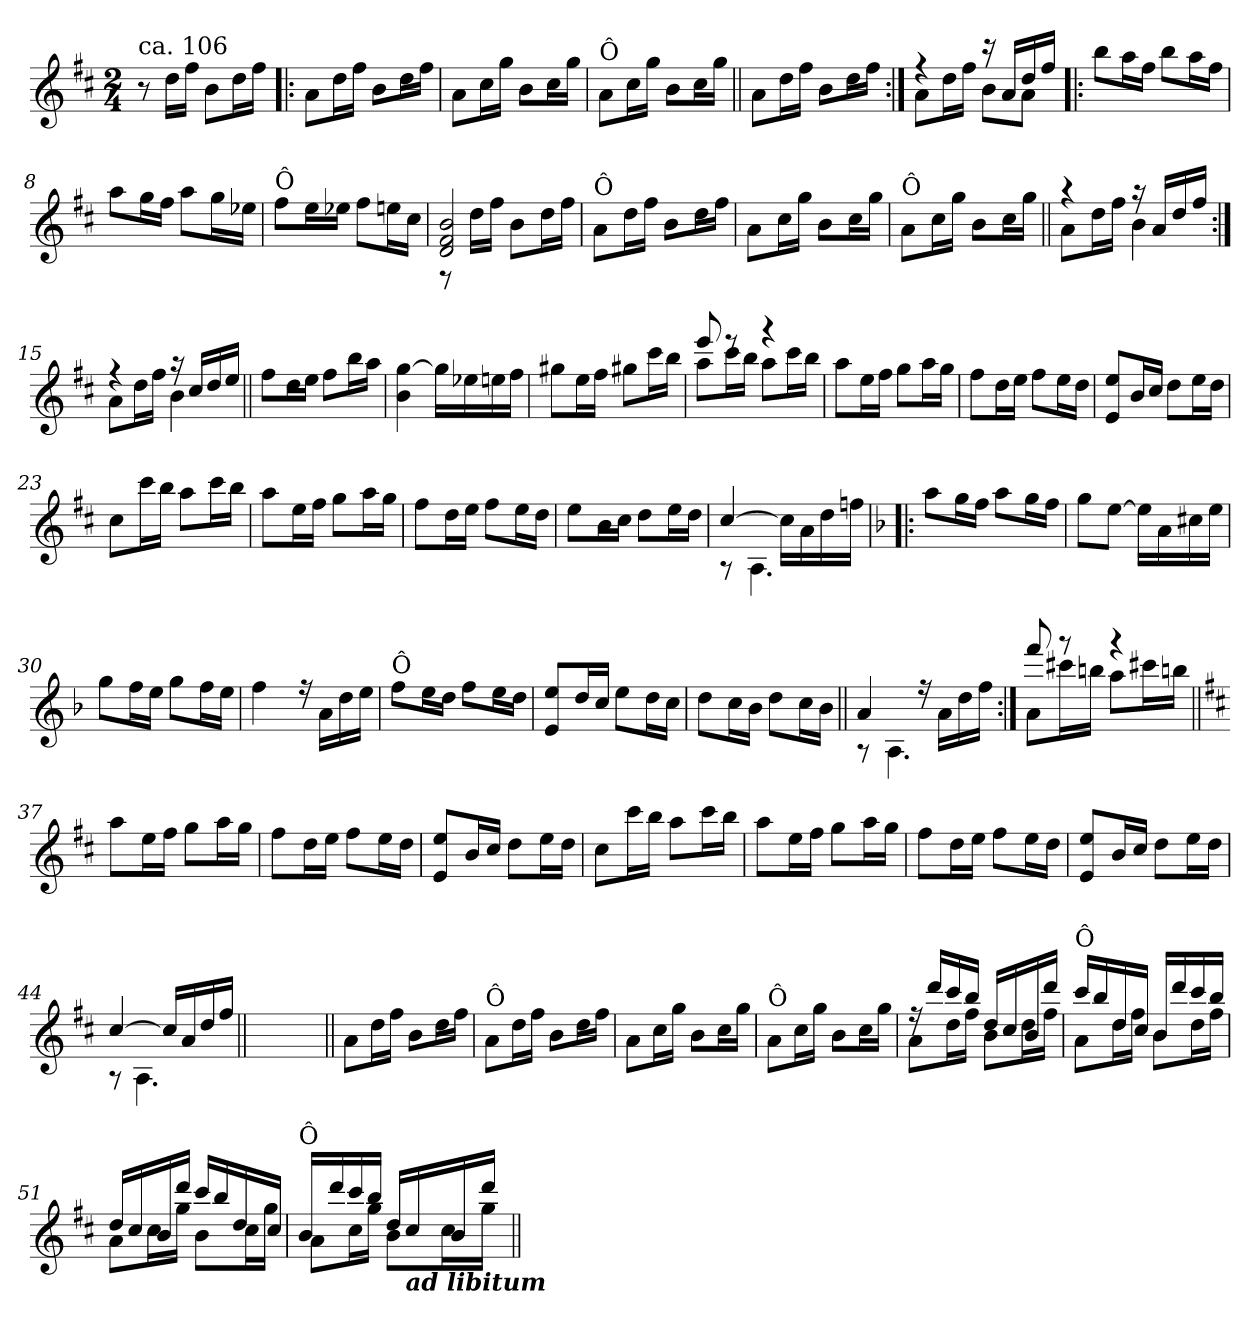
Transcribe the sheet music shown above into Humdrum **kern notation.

**kern
*part1
*staff1
*clefG2
*k[f#c#]
*D:
*M2/4
=1
!LO:TX:a:t=ca. 106
8ra
16dd!\LL
16ff#!\JJ
8b!\L
16dd!\L
16ff#!\JJ
=2!|:
*^
8a!\L	2ryy
16dd!\L	.
16ff#!\JJ	.
8b!\L	.
16dd!\L	.
16ff#!\JJ	.
=3	=3
8a!\L	2ryy
16cc#!\L	.
16gg!\JJ	.
8b!\L	.
16cc#!\L	.
16gg!\JJ	.
=4	=4
!LO:TX:a:t=Ô	!
8a!\L	2ryy
16cc#!\L	.
16gg!\JJ	.
8b!\L	.
16cc#!\L	.
16gg!\JJ	.
=5||	=5||
8a!\L	2ryy
16dd!\L	.
16ff#!\JJ	.
8b!\L	.
16dd!\L	.
16ff#!\JJ	.
!!LO:LB:g=z	!!
=6:|!	=6:|!
*	*^
4rff	8a!\L	2ryy
.	16dd!\L	.
.	16ff#!\JJ	.
16rbb	8b!\L	.
16a/LL	.	.
16dd/	8a!\J	.
16ff#/JJ	.	.
*	*v	*v
=7!|:	=7!|:
8bb\L	2ryy
16aa\L	.
16ff#\JJ	.
8bb\L	.
16aa\L	.
16ff#\JJ	.
=8	=8
8aa\L	2ryy
16gg\L	.
16ff#\JJ	.
8aa\L	.
16gg\L	.
16ee-X\JJ	.
=9	=9
!LO:TX:a:t=Ô	!
8ff#\L	2ryy
16ee\L	.
16ee-X\JJ	.
8ff#\L	.
16een\L	.
16cc#\JJ	.
!!LO:LB:g=z	!!
=10	=10
*	*^
2d/ 2f#/ 2b/	8rF	2ryy
.	16dd!\LL	.
.	16ff#!\JJ	.
.	8b!\L	.
.	16dd!\L	.
.	16ff#!\JJ	.
*	*v	*v
=11	=11
!LO:TX:a:t=Ô	!
8a!\L	2ryy
16dd!\L	.
16ff#!\JJ	.
8b!\L	.
16dd!\L	.
16ff#!\JJ	.
=12	=12
8a!\L	2ryy
16cc#!\L	.
16gg!\JJ	.
8b!\L	.
16cc#!\L	.
16gg!\JJ	.
=13	=13
!LO:TX:a:t=Ô	!
8a!\L	2ryy
16cc#!\L	.
16gg!\JJ	.
8b!\L	.
16cc#!\L	.
16gg!\JJ	.
=14||	=14||
*	*^
4rgg	8a!\L	2ryy
.	16dd!\L	.
.	16ff#!\JJ	.
16raa	4b!\	.
16a/LL	.	.
16dd/	.	.
16ff#/JJ	.	.
!!LO:LB:g=z	!!	!!
=15:|!	=15:|!	=15:|!
4rff	8a!\L	2ryy
.	16dd!\L	.
.	16ff#!\JJ	.
16raa	4b!\	.
16cc#/LL	.	.
16dd/	.	.
16ee/JJ	.	.
*	*v	*v
=16||	=16||
8ff#\L	2ryy
16dd\L	.
16ee\JJ	.
8ff#\L	.
16bb\L	.
16aa\JJ	.
=17	=17
4b\ [<4gg\	2ryy
16gg\LL]	.
16ee-X\	.
16een\	.
16ff#\JJ	.
=18	=18
8gg#X\L	2ryy
16ee\L	.
16ff#\JJ	.
8gg#X\L	.
16ccc#\L	.
16bb\JJ	.
!!LO:LB:g=z	!!
=19	=19
*	*^
8aa\L	8ryy	8eee!/
16ccc#\L	8ryy	8reee
16bb\JJ	.	.
8aa\L	4ryy	4rfff
16ccc#\L	.	.
16bb\JJ	.	.
*	*v	*v
=20	=20
8aa\L	4ryy
16ee\L	.
16ff#\JJ	.
8gg\L	4ryy
16aa\L	.
16gg\JJ	.
=21	=21
8ff#\L	4ryy
16dd\L	.
16ee\JJ	.
8ff#\L	4ryy
16ee\L	.
16dd\JJ	.
=22	=22
8e/ 8ee/L	4ryy
16b/L	.
16cc#/JJ	.
8dd\L	4ryy
16ee\L	.
16dd\JJ	.
!!LO:LB:g=z	!!
=23	=23
8cc#\L	2ryy
16ccc#\L	.
16bb\JJ	.
8aa\L	.
16ccc#\L	.
16bb\JJ	.
=24	=24
8aa\L	4ryy
16ee\L	.
16ff#\JJ	.
8gg\L	4ryy
16aa\L	.
16gg\JJ	.
=25	=25
8ff#\L	4ryy
16dd\L	.
16ee\JJ	.
8ff#\L	4ryy
16ee\L	.
16dd\JJ	.
=26	=26
8ee\L	2ryy
16b\L	.
16cc#\JJ	.
8dd\L	.
16ee\L	.
16dd\JJ	.
!!LO:LB:g=z	!!
=27	=27
*	*^
[>4cc#/	2ryy	8rG
.	.	4.A\
16cc#\LL]	.	.
16a\	.	.
16dd\	.	.
16ffn\JJ	.	.
*v	*v	*v
=28!|:
*k[b-]
*F:
*^
8aa\L	2ryy
16gg\L	.
16ff\JJ	.
8aa\L	.
16gg\L	.
16ff\JJ	.
=29	=29
8gg\L	2ryy
[<8ee\J	.
16ee\LL]	.
16a\	.
16cc#X\	.
16ee\JJ	.
=30	=30
8gg\L	2ryy
16ff\L	.
16ee\JJ	.
8gg\L	.
16ff\L	.
16ee\JJ	.
!!LO:LB:g=z	!!
=31	=31
4ff\	2ryy
16ree	.
16a\LL	.
16dd\	.
16ee\JJ	.
=32	=32
!LO:TX:a:t=Ô	!
8ff\L	2ryy
16ee\L	.
16dd\JJ	.
8ff\L	.
16ee\L	.
16dd\JJ	.
=33	=33
8e/ 8ee/L	2ryy
16dd/L	.
16cc/JJ	.
8ee\L	.
16dd\L	.
16cc\JJ	.
=34	=34
8dd\L	2ryy
16cc\L	.
16b-\JJ	.
8dd\L	.
16cc\L	.
16b-\JJ	.
!!LO:PB:g=z	!!
=35||	=35||
*	*^
4a/	2ryy	8rA
.	.	4.A\
16ree	.	.
16a\LL	.	.
16dd\	.	.
16ff\JJ	.	.
=36:|!	=36:|!	=36:|!
8a\L	8ryy	8fff!/
16ccc#X\L	8ryy	8rggg
16bbn\JJ	.	.
8aa\L	4ryy	4rggg
16ccc#X\L	.	.
16bbn\JJ	.	.
*v	*v	*v
=37||
*k[f#c#]
*D:
*^
8aa\L	4ryy
16ee\L	.
16ff#\JJ	.
8gg\L	4ryy
16aa\L	.
16gg\JJ	.
=38	=38
8ff#\L	4ryy
16dd\L	.
16ee\JJ	.
8ff#\L	4ryy
16ee\L	.
16dd\JJ	.
!!LO:LB:g=z	!!
=39	=39
8e/ 8ee/L	4ryy
16b/L	.
16cc#/JJ	.
8dd\L	4ryy
16ee\L	.
16dd\JJ	.
=40	=40
8cc#\L	2ryy
16ccc#\L	.
16bb\JJ	.
8aa\L	.
16ccc#\L	.
16bb\JJ	.
=41	=41
8aa\L	4ryy
16ee\L	.
16ff#\JJ	.
8gg\L	4ryy
16aa\L	.
16gg\JJ	.
=42	=42
8ff#\L	4ryy
16dd\L	.
16ee\JJ	.
8ff#\L	4ryy
16ee\L	.
16dd\JJ	.
!!LO:LB:g=z	!!
=43	=43
8e/ 8ee/L	2ryy
16b/L	.
16cc#/JJ	.
8dd\L	.
16ee\L	.
16dd\JJ	.
=44	=44
*	*^
[>4cc#/	2ryy	8rA
.	.	4.A\
16cc#/LL]	.	.
16a/	.	.
16dd/	.	.
16ff#/JJ	.	.
*v	*v	*v
=44X441||
2ryy
=45||
*^
8a!\L	2ryy
16dd!\L	.
16ff#!\JJ	.
8b!\L	.
16dd!\L	.
16ff#!\JJ	.
=46	=46
!LO:TX:a:t=Ô	!
8a!\L	2ryy
16dd!\L	.
16ff#!\JJ	.
8b!\L	.
16dd!\L	.
16ff#!\JJ	.
!!LO:LB:g=z	!!
=47	=47
8a!\L	2ryy
16cc#!\L	.
16gg!\JJ	.
8b!\L	.
16cc#!\L	.
16gg!\JJ	.
=48	=48
!LO:TX:a:t=Ô	!
8a!\L	2ryy
16cc#!\L	.
16gg!\JJ	.
8b!\L	.
16cc#!\L	.
16gg!\JJ	.
=49	=49
*	*^
16ree	8a!\L	2ryy
16ddd/LL	.	.
16ccc#/	16dd!\L	.
16bb/JJ	16ff#!\JJ	.
16dd/LL	8b!\L	.
16cc#/	.	.
16b/	16dd!\L	.
16ddd/JJ	16ff#!\JJ	.
=50	=50	=50
!LO:TX:a:t=Ô	!	!
16ccc#/LL	8a!\L	2ryy
16bb/	.	.
16dd/	16dd!\L	.
16cc#/JJ	16ff#!\JJ	.
16b/LL	8b!\L	.
16ddd/	.	.
16ccc#/	16dd!\L	.
16bb/JJ	16ff#!\JJ	.
!!LO:LB:g=z	!!	!!
=51	=51	=51
16dd/LL	8a!\L	2ryy
16cc#/	.	.
16b/	16cc#!\L	.
16ddd/JJ	16gg!\JJ	.
16ccc#/LL	8b!\L	.
16bb/	.	.
16dd/	16cc#!\L	.
16cc#/JJ	16gg!\JJ	.
=52	=52	=52
!LO:TX:a:t=Ô	!	!
16b/LL	8a!\L	2ryy
16ddd/	.	.
16ccc#/	16cc#!\L	.
16bb/JJ	16gg!\JJ	.
16dd/LL	8b!\L	.
!LO:TX:b:Bi:t=ad libitum	!	!
16cc#/	.	.
16b/	16cc#!\L	.
16ddd/JJ	16gg!\JJ	.
*v	*v	*v
=||
*-
